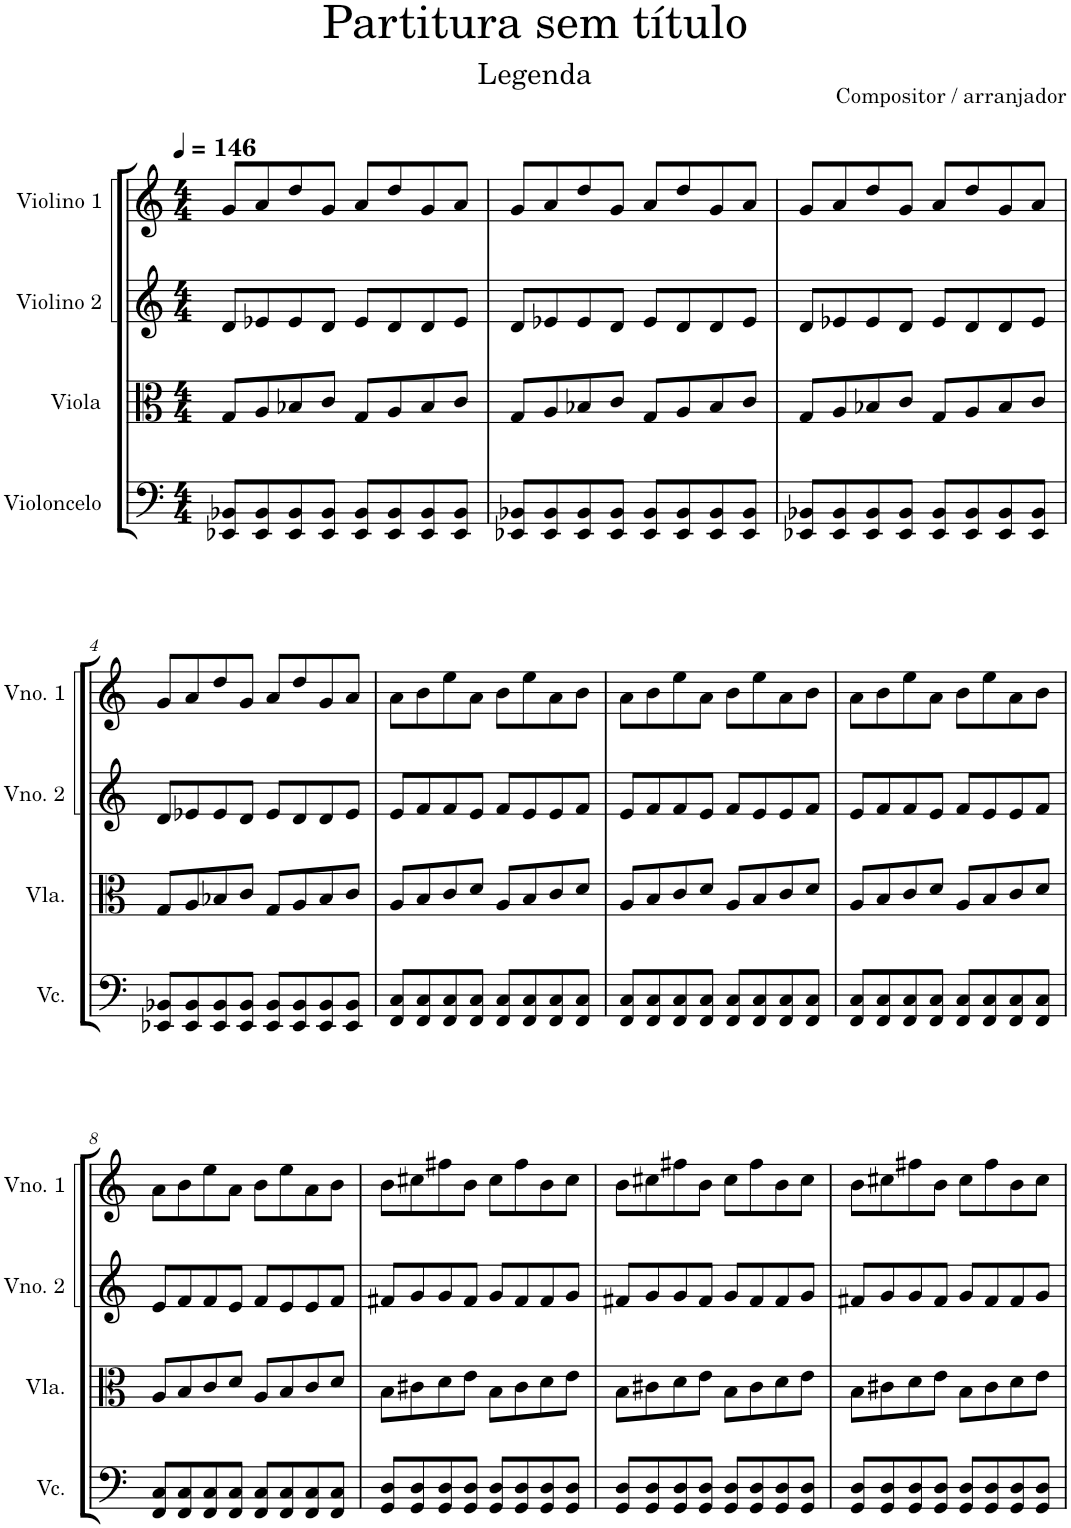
**kern	**kern	**kern	**kern
*part4	*part3	*part2	*part1
*staff4	*staff3	*staff2	*staff1
*I"Violoncelo	*I"Viola	*I"Violino 2	*I"Violino 1
*I'Vc.	*I'Vla.	*I'Vno. 2	*I'Vno. 1
*clefF4	*clefC3	*clefG2	*clefG2
*k[]	*k[]	*k[]	*k[]
*M4/4	*M4/4	*M4/4	*M4/4
*MM146	*MM146	*MM146	*MM146
=1	=1	=1	=1
8EE-X/ 8BB-X/L	8G/L	8d/L	8g/L
8EE-/ 8BB-/	8A/	8e-X/	8a/
8EE-/ 8BB-/	8B-X/	8e-/	8dd/
8EE-/ 8BB-/J	8c/J	8d/J	8g/J
8EE-/ 8BB-/L	8G/L	8e-/L	8a/L
8EE-/ 8BB-/	8A/	8d/	8dd/
8EE-/ 8BB-/	8B-/	8d/	8g/
8EE-/ 8BB-/J	8c/J	8e-/J	8a/J
=2	=2	=2	=2
8EE-X/ 8BB-X/L	8G/L	8d/L	8g/L
8EE-/ 8BB-/	8A/	8e-X/	8a/
8EE-/ 8BB-/	8B-X/	8e-/	8dd/
8EE-/ 8BB-/J	8c/J	8d/J	8g/J
8EE-/ 8BB-/L	8G/L	8e-/L	8a/L
8EE-/ 8BB-/	8A/	8d/	8dd/
8EE-/ 8BB-/	8B-/	8d/	8g/
8EE-/ 8BB-/J	8c/J	8e-/J	8a/J
=3	=3	=3	=3
8EE-X/ 8BB-X/L	8G/L	8d/L	8g/L
8EE-/ 8BB-/	8A/	8e-X/	8a/
8EE-/ 8BB-/	8B-X/	8e-/	8dd/
8EE-/ 8BB-/J	8c/J	8d/J	8g/J
8EE-/ 8BB-/L	8G/L	8e-/L	8a/L
8EE-/ 8BB-/	8A/	8d/	8dd/
8EE-/ 8BB-/	8B-/	8d/	8g/
8EE-/ 8BB-/J	8c/J	8e-/J	8a/J
!!LO:LB:g=z
=4	=4	=4	=4
8EE-X/ 8BB-X/L	8G/L	8d/L	8g/L
8EE-/ 8BB-/	8A/	8e-X/	8a/
8EE-/ 8BB-/	8B-X/	8e-/	8dd/
8EE-/ 8BB-/J	8c/J	8d/J	8g/J
8EE-/ 8BB-/L	8G/L	8e-/L	8a/L
8EE-/ 8BB-/	8A/	8d/	8dd/
8EE-/ 8BB-/	8B-/	8d/	8g/
8EE-/ 8BB-/J	8c/J	8e-/J	8a/J
=5	=5	=5	=5
8FF/ 8C/L	8A/L	8e/L	8a\L
8FF/ 8C/	8B/	8f/	8b\
8FF/ 8C/	8c/	8f/	8ee\
8FF/ 8C/J	8d/J	8e/J	8a\J
8FF/ 8C/L	8A/L	8f/L	8b\L
8FF/ 8C/	8B/	8e/	8ee\
8FF/ 8C/	8c/	8e/	8a\
8FF/ 8C/J	8d/J	8f/J	8b\J
=6	=6	=6	=6
8FF/ 8C/L	8A/L	8e/L	8a\L
8FF/ 8C/	8B/	8f/	8b\
8FF/ 8C/	8c/	8f/	8ee\
8FF/ 8C/J	8d/J	8e/J	8a\J
8FF/ 8C/L	8A/L	8f/L	8b\L
8FF/ 8C/	8B/	8e/	8ee\
8FF/ 8C/	8c/	8e/	8a\
8FF/ 8C/J	8d/J	8f/J	8b\J
=7	=7	=7	=7
8FF/ 8C/L	8A/L	8e/L	8a\L
8FF/ 8C/	8B/	8f/	8b\
8FF/ 8C/	8c/	8f/	8ee\
8FF/ 8C/J	8d/J	8e/J	8a\J
8FF/ 8C/L	8A/L	8f/L	8b\L
8FF/ 8C/	8B/	8e/	8ee\
8FF/ 8C/	8c/	8e/	8a\
8FF/ 8C/J	8d/J	8f/J	8b\J
!!LO:LB:g=z
=8	=8	=8	=8
8FF/ 8C/L	8A/L	8e/L	8a\L
8FF/ 8C/	8B/	8f/	8b\
8FF/ 8C/	8c/	8f/	8ee\
8FF/ 8C/J	8d/J	8e/J	8a\J
8FF/ 8C/L	8A/L	8f/L	8b\L
8FF/ 8C/	8B/	8e/	8ee\
8FF/ 8C/	8c/	8e/	8a\
8FF/ 8C/J	8d/J	8f/J	8b\J
=9	=9	=9	=9
8GG/ 8D/L	8B\L	8f#X/L	8b\L
8GG/ 8D/	8c#X\	8g/	8cc#X\
8GG/ 8D/	8d\	8g/	8ff#X\
8GG/ 8D/J	8e\J	8f#/J	8b\J
8GG/ 8D/L	8B\L	8g/L	8cc#\L
8GG/ 8D/	8c#\	8f#/	8ff#\
8GG/ 8D/	8d\	8f#/	8b\
8GG/ 8D/J	8e\J	8g/J	8cc#\J
=10	=10	=10	=10
8GG/ 8D/L	8B\L	8f#X/L	8b\L
8GG/ 8D/	8c#X\	8g/	8cc#X\
8GG/ 8D/	8d\	8g/	8ff#X\
8GG/ 8D/J	8e\J	8f#/J	8b\J
8GG/ 8D/L	8B\L	8g/L	8cc#\L
8GG/ 8D/	8c#\	8f#/	8ff#\
8GG/ 8D/	8d\	8f#/	8b\
8GG/ 8D/J	8e\J	8g/J	8cc#\J
=11	=11	=11	=11
8GG/ 8D/L	8B\L	8f#X/L	8b\L
8GG/ 8D/	8c#X\	8g/	8cc#X\
8GG/ 8D/	8d\	8g/	8ff#X\
8GG/ 8D/J	8e\J	8f#/J	8b\J
8GG/ 8D/L	8B\L	8g/L	8cc#\L
8GG/ 8D/	8c#\	8f#/	8ff#\
8GG/ 8D/	8d\	8f#/	8b\
8GG/ 8D/J	8e\J	8g/J	8cc#\J
=	=	=	=
*-	*-	*-	*-
